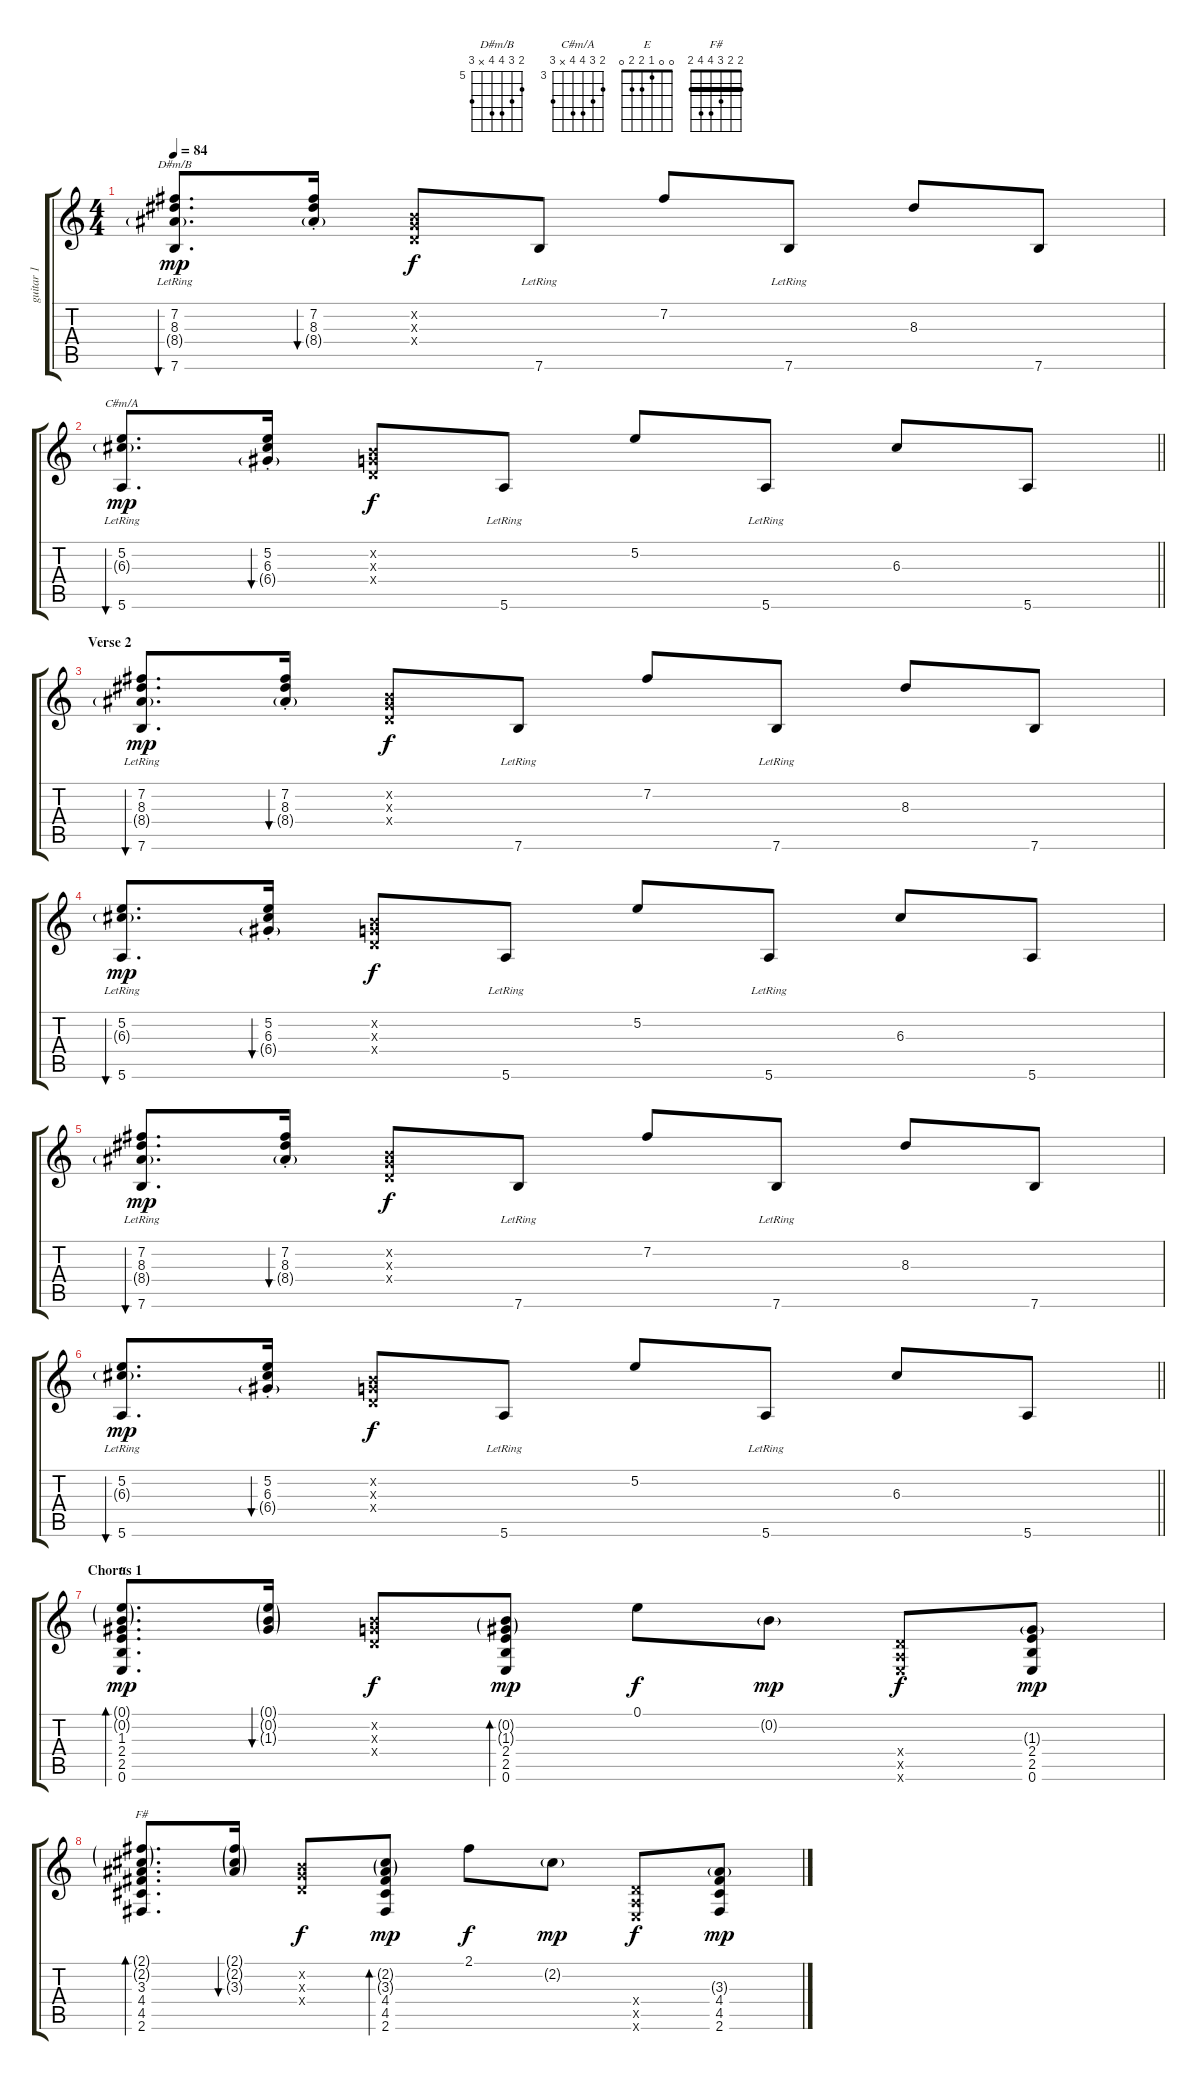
\track ("guitar 1" "guitar 1") {instrument acousticguitarnylon}
\staff {score tabs}
\tuning (E4 B3 G3 D3 A2 E2) {hide}
\chord ("D#m/B" 6 7 8 8 x 7) {firstfret 5}
\chord ("C#m/A" 4 5 6 6 x 5) {firstfret 3}
\chord ("E" 0 0 1 2 2 0)
\chord ("F#" 2 2 3 4 4 2) {barre 2}
\ts (4 4)
\tempo 84
\clef g2
\ks c
(7.2 8.3 8.4{g} 7.6{lr}).8{d bu 30 ch "D#m/B" dy mp} (7.2{st} 8.3{st} 8.4{g st}).16{bu 60} (0.2{x} 0.3{x} 0.4{x}).8{dy f} 7.6{lr}.8 7.2.8 7.6{lr}.8 8.3.8 7.6.8 |
\barLineRight lightlight
(5.2 6.3{g} 5.6{lr}).8{d bu 30 ch "C#m/A" dy mp} (5.2{st} 6.3{st} 6.4{g st}).16{bu 60} (0.2{x} 0.3{x} 0.4{x}).8{dy f} 5.6{lr}.8 5.2.8 5.6{lr}.8 6.3.8 5.6.8 |
\section ("" "Verse 2")
(7.2 8.3 8.4{g} 7.6{lr}).8{d bu 30 dy mp} (7.2{st} 8.3{st} 8.4{g st}).16{bu 60} (0.2{x} 0.3{x} 0.4{x}).8{dy f} 7.6{lr}.8 7.2.8 7.6{lr}.8 8.3.8 7.6.8 |
(5.2 6.3{g} 5.6{lr}).8{d bu 30 dy mp} (5.2{st} 6.3{st} 6.4{g st}).16{bu 60} (0.2{x} 0.3{x} 0.4{x}).8{dy f} 5.6{lr}.8 5.2.8 5.6{lr}.8 6.3.8 5.6.8 |
(7.2 8.3 8.4{g} 7.6{lr}).8{d bu 30 dy mp} (7.2{st} 8.3{st} 8.4{g st}).16{bu 60} (0.2{x} 0.3{x} 0.4{x}).8{dy f} 7.6{lr}.8 7.2.8 7.6{lr}.8 8.3.8 7.6.8 |
\barLineRight lightlight
(5.2 6.3{g} 5.6{lr}).8{d bu 30 dy mp} (5.2{st} 6.3{st} 6.4{g st}).16{bu 60} (0.2{x} 0.3{x} 0.4{x}).8{dy f} 5.6{lr}.8 5.2.8 5.6{lr}.8 6.3.8 5.6.8 |
\section ("" "Chorus 1")
(0.1{g} 0.2{g} 1.3 2.4 2.5 0.6).8{d bd 60 ch "E" dy mp} (0.1{g} 0.2{g} 1.3{g}).16{bu 60} (0.2{x} 0.3{x} 0.4{x}).8{dy f} (0.2{g} 1.3{g} 2.4 2.5 0.6).8{bd 60 dy mp} 0.1.8{dy f} 0.2{g}.8{dy mp} (0.4{x} 0.5{x} 0.6{x}).8{dy f} (1.3{g} 2.4 2.5 0.6).8{dy mp} |
(2.1{g} 2.2{g} 3.3 4.4 4.5 2.6).8{d bd 60 ch "F#"} (2.1{g} 2.2{g} 3.3{g}).16{bu 60} (0.2{x} 0.3{x} 0.4{x}).8{dy f} (2.2{g} 3.3{g} 4.4 4.5 2.6).8{bd 60 dy mp} 2.1.8{dy f} 2.2{g}.8{dy mp} (0.4{x} 0.5{x} 0.6{x}).8{dy f} (3.3{g} 4.4 4.5 2.6).8{dy mp}
